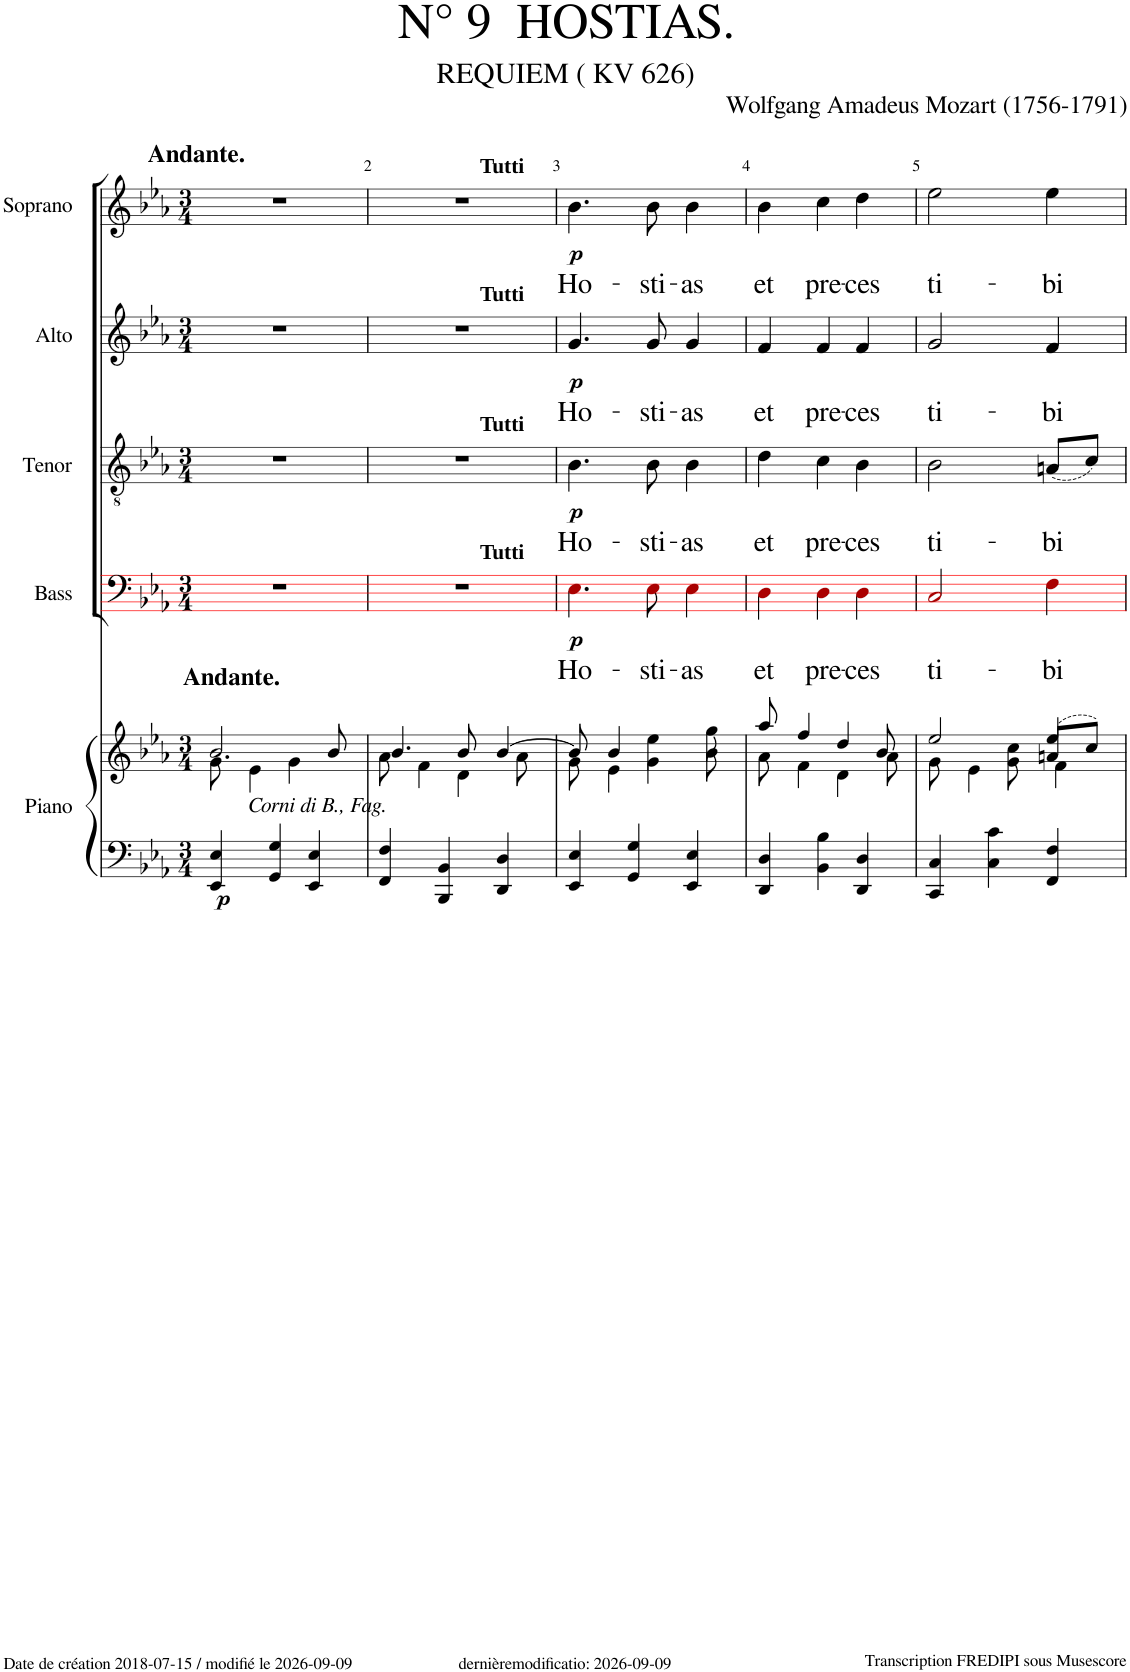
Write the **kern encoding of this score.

**kern	**kern	**dynam	**kern	**text	**dynam	**kern	**text	**dynam	**kern	**text	**dynam	**kern	**text	**dynam
*part5	*part5	*part5	*part4	*part4	*part4	*part3	*part3	*part3	*part2	*part2	*part2	*part1	*part1	*part1
*staff6	*staff5	*staff5/6	*staff4	*staff4	*staff4	*staff3	*staff3	*staff3	*staff2	*staff2	*staff2	*staff1	*staff1	*staff1
*I"Piano	*	*	*I"Bass	*	*	*I"Tenor	*	*	*I"Alto	*	*	*I"Soprano	*	*
*I'Pno	*	*	*	*	*	*	*	*	*	*	*	*	*	*
*	*	*	*stria5	*	*	*	*	*	*	*	*	*	*	*
*clefF4	*clefG2	*	*clefF4	*	*	*clefGv2	*	*	*clefG2	*	*	*clefG2	*	*
*	*	*	*ITrd8c14	*	*	*	*	*	*	*	*	*	*	*
*k[b-e-a-]	*k[b-e-a-]	*	*k[b-e-a-]	*	*	*k[b-e-a-]	*	*	*k[b-e-a-]	*	*	*k[b-e-a-]	*	*
*M3/4	*M3/4	*	*M3/4	*	*	*M3/4	*	*	*M3/4	*	*	*M3/4	*	*
=1	=1	=1	=1	=1	=1	=1	=1	=1	=1	=1	=1	=1	=1	=1
*	*^	*	*	*	*	*	*	*	*	*	*	*	*	*
!	!	!	!	!	!	!	!	!	!	!	!	!	!LO:TX:a:B:t=Andante.	!	!
!	!LO:TX:a:B:t=Andante.	!	!	!	!	!	!	!	!	!	!	!	!	!	!
!	!	!	!LO:DY:b=2	!	!	!	!	!	!	!	!	!	!	!	!
4EE-/ 4E-/	8g\	2.b-/	p	2.r	.	.	2.r	.	.	2.r	.	.	2.r	.	.
!	!LO:TX:b:i:t=Corni di B., Fag.	!	!	!	!	!	!	!	!	!	!	!	!	!	!
.	4e-\	.	.	.	.	.	.	.	.	.	.	.	.	.	.
4GG/ 4G/	.	.	.	.	.	.	.	.	.	.	.	.	.	.	.
.	4g\	.	.	.	.	.	.	.	.	.	.	.	.	.	.
4EE-/ 4E-/	.	.	.	.	.	.	.	.	.	.	.	.	.	.	.
.	8b-/	.	.	.	.	.	.	.	.	.	.	.	.	.	.
=2	=2	=2	=2	=2	=2	=2	=2	=2	=2	=2	=2	=2	=2	=2	=2
4FF/ 4F/	8a-\	4.b-/	.	2.r	.	.	2.r	.	.	2.r	.	.	2.r	.	.
.	4f\	.	.	.	.	.	.	.	.	.	.	.	.	.	.
4BBB-/ 4BB-/	.	.	.	.	.	.	.	.	.	.	.	.	.	.	.
.	8b-/	4d\	.	.	.	.	.	.	.	.	.	.	.	.	.
4DD/ 4D/	[4b-/	.	.	.	.	.	.	.	.	.	.	.	.	.	.
.	.	8a-\	.	.	.	.	.	.	.	.	.	.	.	.	.
=3	=3	=3	=3	=3	=3	=3	=3	=3	=3	=3	=3	=3	=3	=3	=3
!	!	!	!	!	!	!	!	!	!	!	!	!	!LO:TX:a:B:t=Tutti	!	!
!	!	!	!	!	!	!	!	!	!	!LO:TX:a:B:t=Tutti	!	!	!	!	!
!	!	!	!	!	!	!	!LO:TX:a:B:t=Tutti	!	!	!	!	!	!	!	!
!	!	!	!	!LO:TX:a:B:t=Tutti	!	!	!	!	!	!	!	!	!	!	!
!	!	!	!	!	!LO:LY:b	!LO:DY:b	!	!LO:LY:b	!LO:DY:b	!	!LO:LY:b	!LO:DY:b	!	!LO:LY:b	!LO:DY:b
4EE-/ 4E-/	8b-/]	8g\	.	4.E-!i\	-Ho-	p	4.B-!\	-Ho-	p	4.g!/	Ho-	p	4.b-!\	Ho-	p
.	4b-/	4e-\	.	.	.	.	.	.	.	.	.	.	.	.	.
4GG/ 4G/	.	.	.	.	.	.	.	.	.	.	.	.	.	.	.
!	!	!	!	!	!LO:LY:b	!	!	!LO:LY:b	!	!	!LO:LY:b	!	!	!LO:LY:b	!
.	4ee-\	4g\	.	8E-!i\	-sti-	.	8B-!\	-sti-	.	8g!/	-sti-	.	8b-!\	-sti-	.
!	!	!	!	!	!LO:LY:b	!	!	!LO:LY:b	!	!	!LO:LY:b	!	!	!LO:LY:b	!
4EE-/ 4E-/	.	.	.	4E-!i\	as	.	4B-!\	as	.	4g!/	-as	.	4b-!\	-as	.
.	8gg\	8b-\	.	.	.	.	.	.	.	.	.	.	.	.	.
=4	=4	=4	=4	=4	=4	=4	=4	=4	=4	=4	=4	=4	=4	=4	=4
!	!	!	!	!	!LO:LY:b	!	!	!LO:LY:b	!	!	!LO:LY:b	!	!	!LO:LY:b	!
4DD/ 4D/	8aa-/	8a-\	.	4D!i\	et	.	4d!\	et	.	4f!/	et	.	4b-!\	et	.
.	4ff/	4f\	.	.	.	.	.	.	.	.	.	.	.	.	.
!	!	!	!	!	!LO:LY:b	!	!	!LO:LY:b	!	!	!LO:LY:b	!	!	!LO:LY:b	!
4BB-\ 4B-\	.	.	.	4D!i\	-pre-	.	4c!\	-pre-	.	4f!/	pre-	.	4cc!\	pre-	.
.	4dd/	4d\	.	.	.	.	.	.	.	.	.	.	.	.	.
!	!	!	!	!	!LO:LY:b	!	!	!LO:LY:b	!	!	!LO:LY:b	!	!	!LO:LY:b	!
4DD/ 4D/	.	.	.	4D!i\	ces	.	4B-!\	ces	.	4f!/	-ces	.	4dd!\	-ces	.
.	8b-/	8a-\	.	.	.	.	.	.	.	.	.	.	.	.	.
=5	=5	=5	=5	=5	=5	=5	=5	=5	=5	=5	=5	=5	=5	=5	=5
*	*	*^	*	*	*	*	*	*	*	*	*	*	*	*	*
!	!	!	!	!	!	!LO:LY:b	!	!	!LO:LY:b	!	!	!LO:LY:b	!	!	!LO:LY:b	!
4CC/ 4C/	8g\	2ee-/	2ryy	.	2C!i/	-ti-	.	2B-!\	-ti-	.	2g!/	ti-	.	2ee-!\	ti-	.
.	4e-\	.	.	.	.	.	.	.	.	.	.	.	.	.	.	.
4C\ 4c\	.	.	.	.	.	.	.	.	.	.	.	.	.	.	.	.
.	8g\ 8cc\	.	.	.	.	.	.	.	.	.	.	.	.	.	.	.
!	!	!	!	!	!	!LO:LY:b	!	!	!LO:LY:b	!	!	!LO:LY:b	!	!	!LO:LY:b	!
4FF/ 4F/	(8an/L	4ee-/	4f\	.	4F!i\	bi	.	(8An!/L	bi	.	4f!/	-bi	.	4ee-!\	-bi	.
.	8cc/J)	.	.	.	.	.	.	8c!/J)	.	.	.	.	.	.	.	.
*	*v	*v	*v	*	*	*	*	*	*	*	*	*	*	*	*	*
=	=	=	=	=	=	=	=	=	=	=	=	=	=	=
*-	*-	*-	*-	*-	*-	*-	*-	*-	*-	*-	*-	*-	*-	*-
